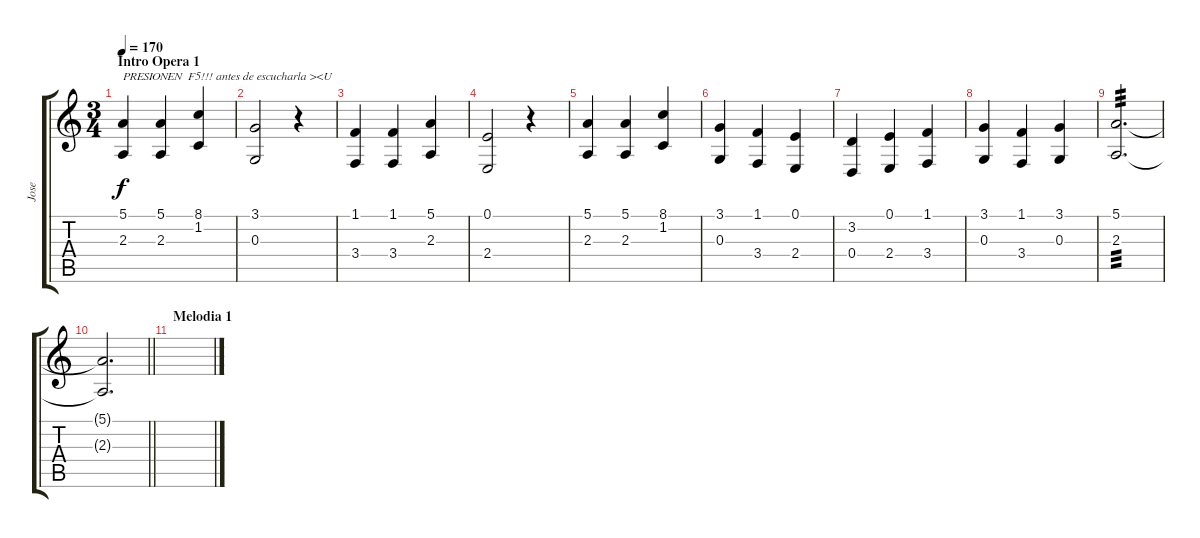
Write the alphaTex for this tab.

\track ("Jose" "Jose") {instrument synthbrass2}
\staff {score tabs}
\tuning (E4 B3 G3 D3 A2 E2) {hide}
\ts (3 4)
\section ("" "Intro Opera 1")
\tempo 170
\clef g2
\ks c
(5.1 2.3).4{txt "PRESIONEN  F5!!! antes de escucharla ><U" dy f volume 13 instrument orchestrahit} (5.1 2.3).4 (8.1 1.2).4 |
(3.1 0.3).2 r.4 |
(1.1 3.4).4 (1.1 3.4).4 (5.1 2.3).4 |
(0.1 2.4).2 r.4 |
(5.1 2.3).4 (5.1 2.3).4 (8.1 1.2).4 |
(3.1 0.3).4 (1.1 3.4).4 (0.1 2.4).4 |
(3.2 0.4).4 (0.1 2.4).4 (1.1 3.4).4 |
(3.1 0.3).4 (1.1 3.4).4 (3.1 0.3).4 |
(5.1 2.3).2{d tp 3} |
\barLineRight lightlight
(5.1{t} 2.3{t}).2{d} |
\section ("" "Melodia 1")
